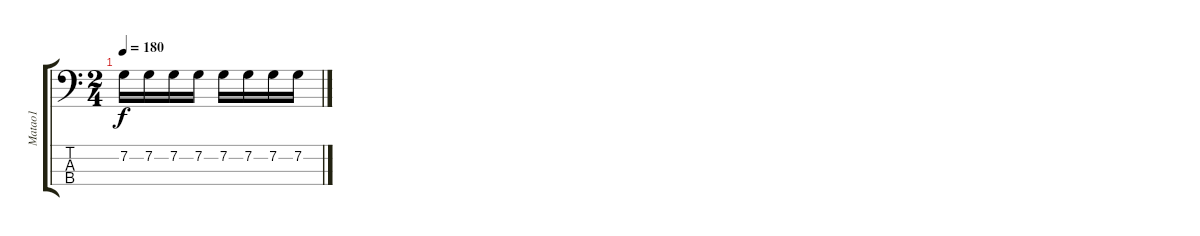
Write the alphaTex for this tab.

\track ("Matao1" "Matao1") {instrument electricbassfinger}
\staff {score tabs}
\tuning (F2 C2 G1 D1) {hide}
\ts (2 4)
\tempo 180
\clef f4
\ks c
7.2.16{dy f} 7.2.16 7.2.16 7.2.16 7.2.16 7.2.16 7.2.16 7.2.16
